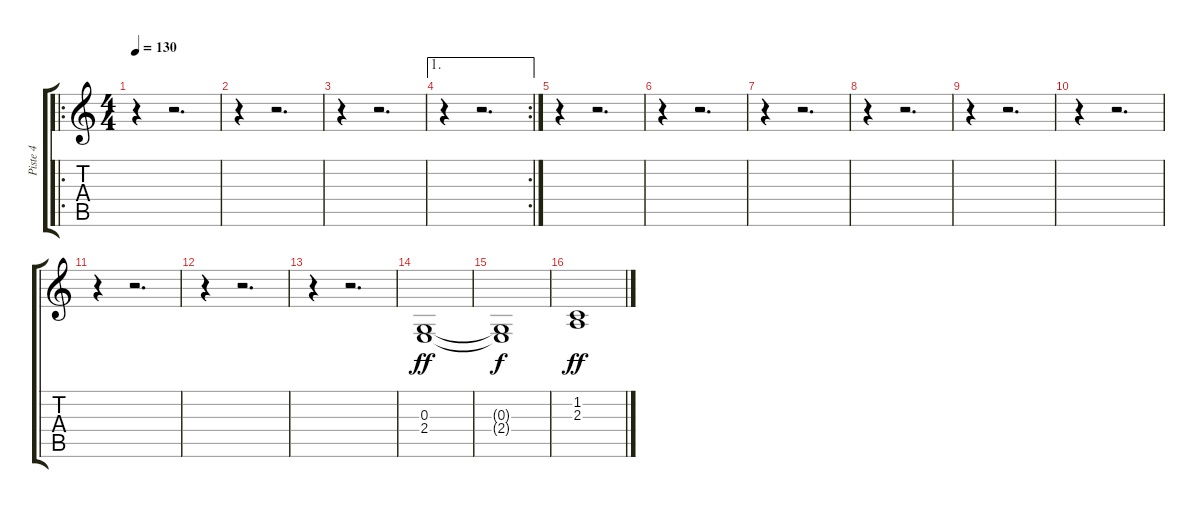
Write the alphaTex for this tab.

\track ("Piste 4" "Piste 4") {instrument stringensemble1}
\staff {score tabs}
\tuning (E4 B3 G3 D3 A2 E2) {hide}
\ro
\ts (4 4)
\tempo 130
\clef g2
\ks c
r.4{dy ff} r.2{d} |
r.4 r.2{d} |
r.4 r.2{d} |
\ae 1
\rc 2
r.4 r.2{d} |
r.4 r.2{d} |
r.4 r.2{d} |
r.4 r.2{d} |
r.4 r.2{d} |
r.4 r.2{d} |
r.4 r.2{d} |
r.4 r.2{d} |
r.4 r.2{d} |
r.4 r.2{d} |
(0.3 2.4).1 |
(0.3{t} 2.4{t}).1{dy f} |
(1.2 2.3).1{dy ff}
